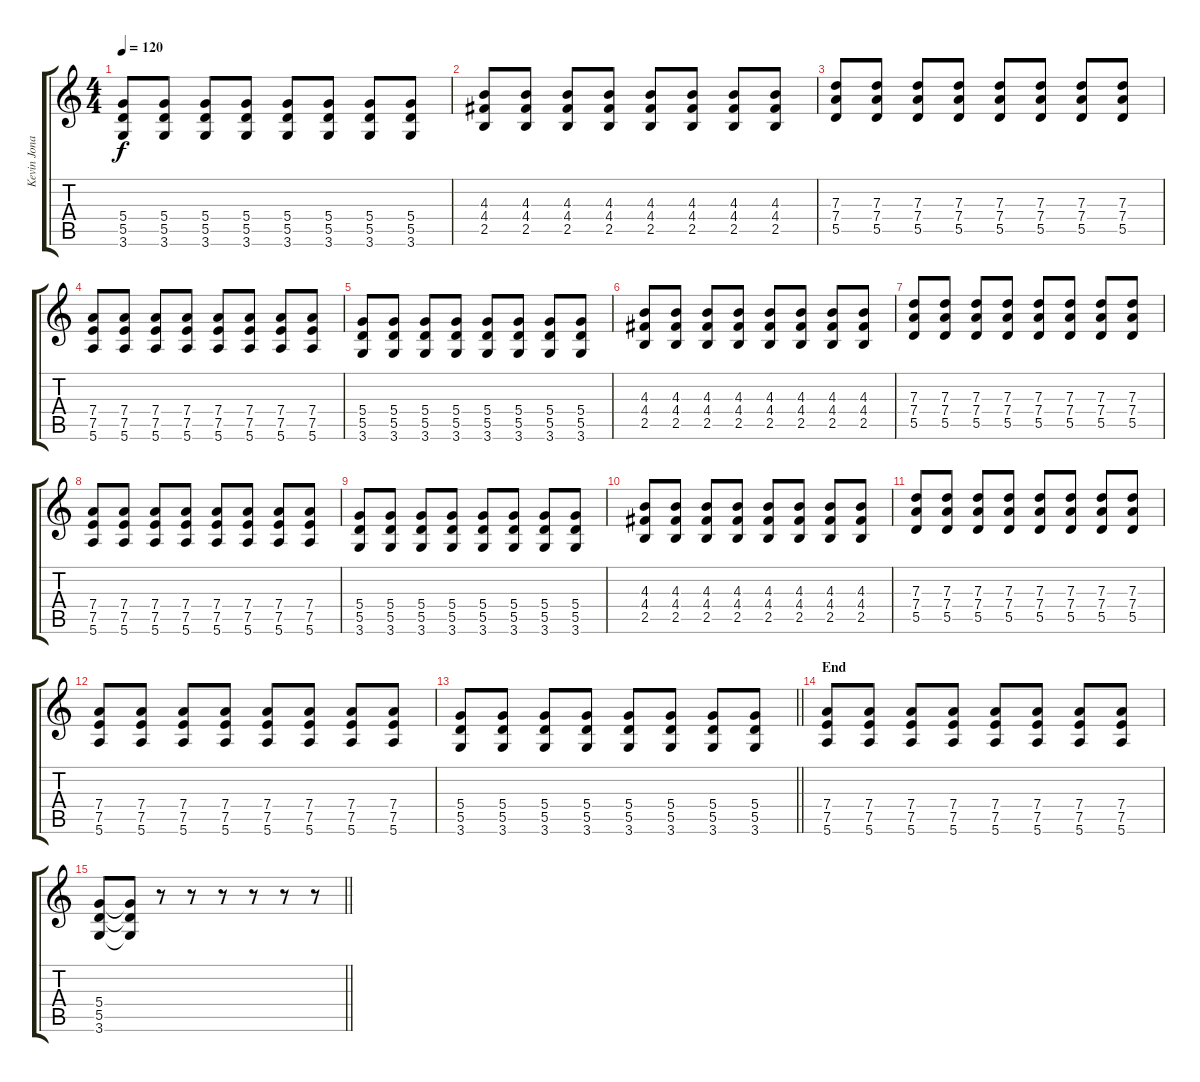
\track ("Kevin Jonas" "Kevin Jona") {instrument distortionguitar}
\staff {score tabs}
\tuning (E4 B3 G3 D3 A2 E2) {hide}
\ts (4 4)
\tempo 120
\clef g2
\ks c
(5.4 5.5 3.6).8{dy f} (5.4 5.5 3.6).8 (5.4 5.5 3.6).8 (5.4 5.5 3.6).8 (5.4 5.5 3.6).8 (5.4 5.5 3.6).8 (5.4 5.5 3.6).8 (5.4 5.5 3.6).8 |
(4.3 4.4 2.5).8 (4.3 4.4 2.5).8 (4.3 4.4 2.5).8 (4.3 4.4 2.5).8 (4.3 4.4 2.5).8 (4.3 4.4 2.5).8 (4.3 4.4 2.5).8 (4.3 4.4 2.5).8 |
(7.3 7.4 5.5).8 (7.3 7.4 5.5).8 (7.3 7.4 5.5).8 (7.3 7.4 5.5).8 (7.3 7.4 5.5).8 (7.3 7.4 5.5).8 (7.3 7.4 5.5).8 (7.3 7.4 5.5).8 |
(7.4 7.5 5.6).8 (7.4 7.5 5.6).8 (7.4 7.5 5.6).8 (7.4 7.5 5.6).8 (7.4 7.5 5.6).8 (7.4 7.5 5.6).8 (7.4 7.5 5.6).8 (7.4 7.5 5.6).8 |
(5.4 5.5 3.6).8 (5.4 5.5 3.6).8 (5.4 5.5 3.6).8 (5.4 5.5 3.6).8 (5.4 5.5 3.6).8 (5.4 5.5 3.6).8 (5.4 5.5 3.6).8 (5.4 5.5 3.6).8 |
(4.3 4.4 2.5).8 (4.3 4.4 2.5).8 (4.3 4.4 2.5).8 (4.3 4.4 2.5).8 (4.3 4.4 2.5).8 (4.3 4.4 2.5).8 (4.3 4.4 2.5).8 (4.3 4.4 2.5).8 |
(7.3 7.4 5.5).8 (7.3 7.4 5.5).8 (7.3 7.4 5.5).8 (7.3 7.4 5.5).8 (7.3 7.4 5.5).8 (7.3 7.4 5.5).8 (7.3 7.4 5.5).8 (7.3 7.4 5.5).8 |
(7.4 7.5 5.6).8 (7.4 7.5 5.6).8 (7.4 7.5 5.6).8 (7.4 7.5 5.6).8 (7.4 7.5 5.6).8 (7.4 7.5 5.6).8 (7.4 7.5 5.6).8 (7.4 7.5 5.6).8 |
(5.4 5.5 3.6).8 (5.4 5.5 3.6).8 (5.4 5.5 3.6).8 (5.4 5.5 3.6).8 (5.4 5.5 3.6).8 (5.4 5.5 3.6).8 (5.4 5.5 3.6).8 (5.4 5.5 3.6).8 |
(4.3 4.4 2.5).8 (4.3 4.4 2.5).8 (4.3 4.4 2.5).8 (4.3 4.4 2.5).8 (4.3 4.4 2.5).8 (4.3 4.4 2.5).8 (4.3 4.4 2.5).8 (4.3 4.4 2.5).8 |
(7.3 7.4 5.5).8 (7.3 7.4 5.5).8 (7.3 7.4 5.5).8 (7.3 7.4 5.5).8 (7.3 7.4 5.5).8 (7.3 7.4 5.5).8 (7.3 7.4 5.5).8 (7.3 7.4 5.5).8 |
(7.4 7.5 5.6).8 (7.4 7.5 5.6).8 (7.4 7.5 5.6).8 (7.4 7.5 5.6).8 (7.4 7.5 5.6).8 (7.4 7.5 5.6).8 (7.4 7.5 5.6).8 (7.4 7.5 5.6).8 |
\barLineRight lightlight
(5.4 5.5 3.6).8 (5.4 5.5 3.6).8 (5.4 5.5 3.6).8 (5.4 5.5 3.6).8 (5.4 5.5 3.6).8 (5.4 5.5 3.6).8 (5.4 5.5 3.6).8 (5.4 5.5 3.6).8 |
\section ("" "End")
(7.4 7.5 5.6).8 (7.4 7.5 5.6).8 (7.4 7.5 5.6).8 (7.4 7.5 5.6).8 (7.4 7.5 5.6).8 (7.4 7.5 5.6).8 (7.4 7.5 5.6).8 (7.4 7.5 5.6).8 |
\barLineRight lightlight
(5.4 5.5 3.6).8 (5.4{t} 5.5{t} 3.6{t}).8 r.8 r.8 r.8 r.8 r.8 r.8
